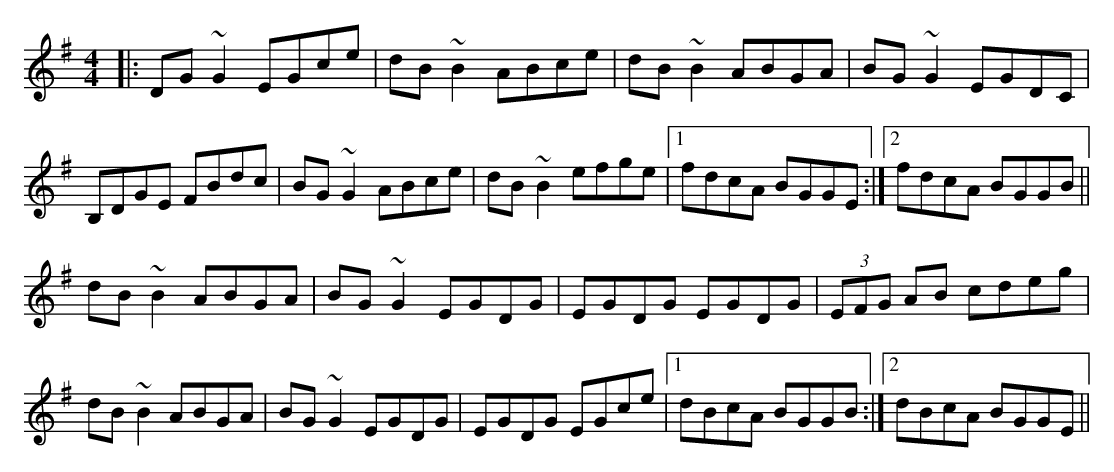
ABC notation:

X:1
M:4/4
K:G
|:DG~G2 EGce|dB~B2 ABce|dB~B2 ABGA|BG~G2 EGDC|
B,DGE FBdc|BG~G2 ABce|dB~B2 efge|1 fdcA BGGE:|2 fdcA BGGB||
dB~B2 ABGA|BG~G2 EGDG|EGDG EGDG|(3EFG AB cdeg|
dB~B2 ABGA|BG~G2 EGDG|EGDG EGce|1 dBcA BGGB:|2 dBcA BGGE||
